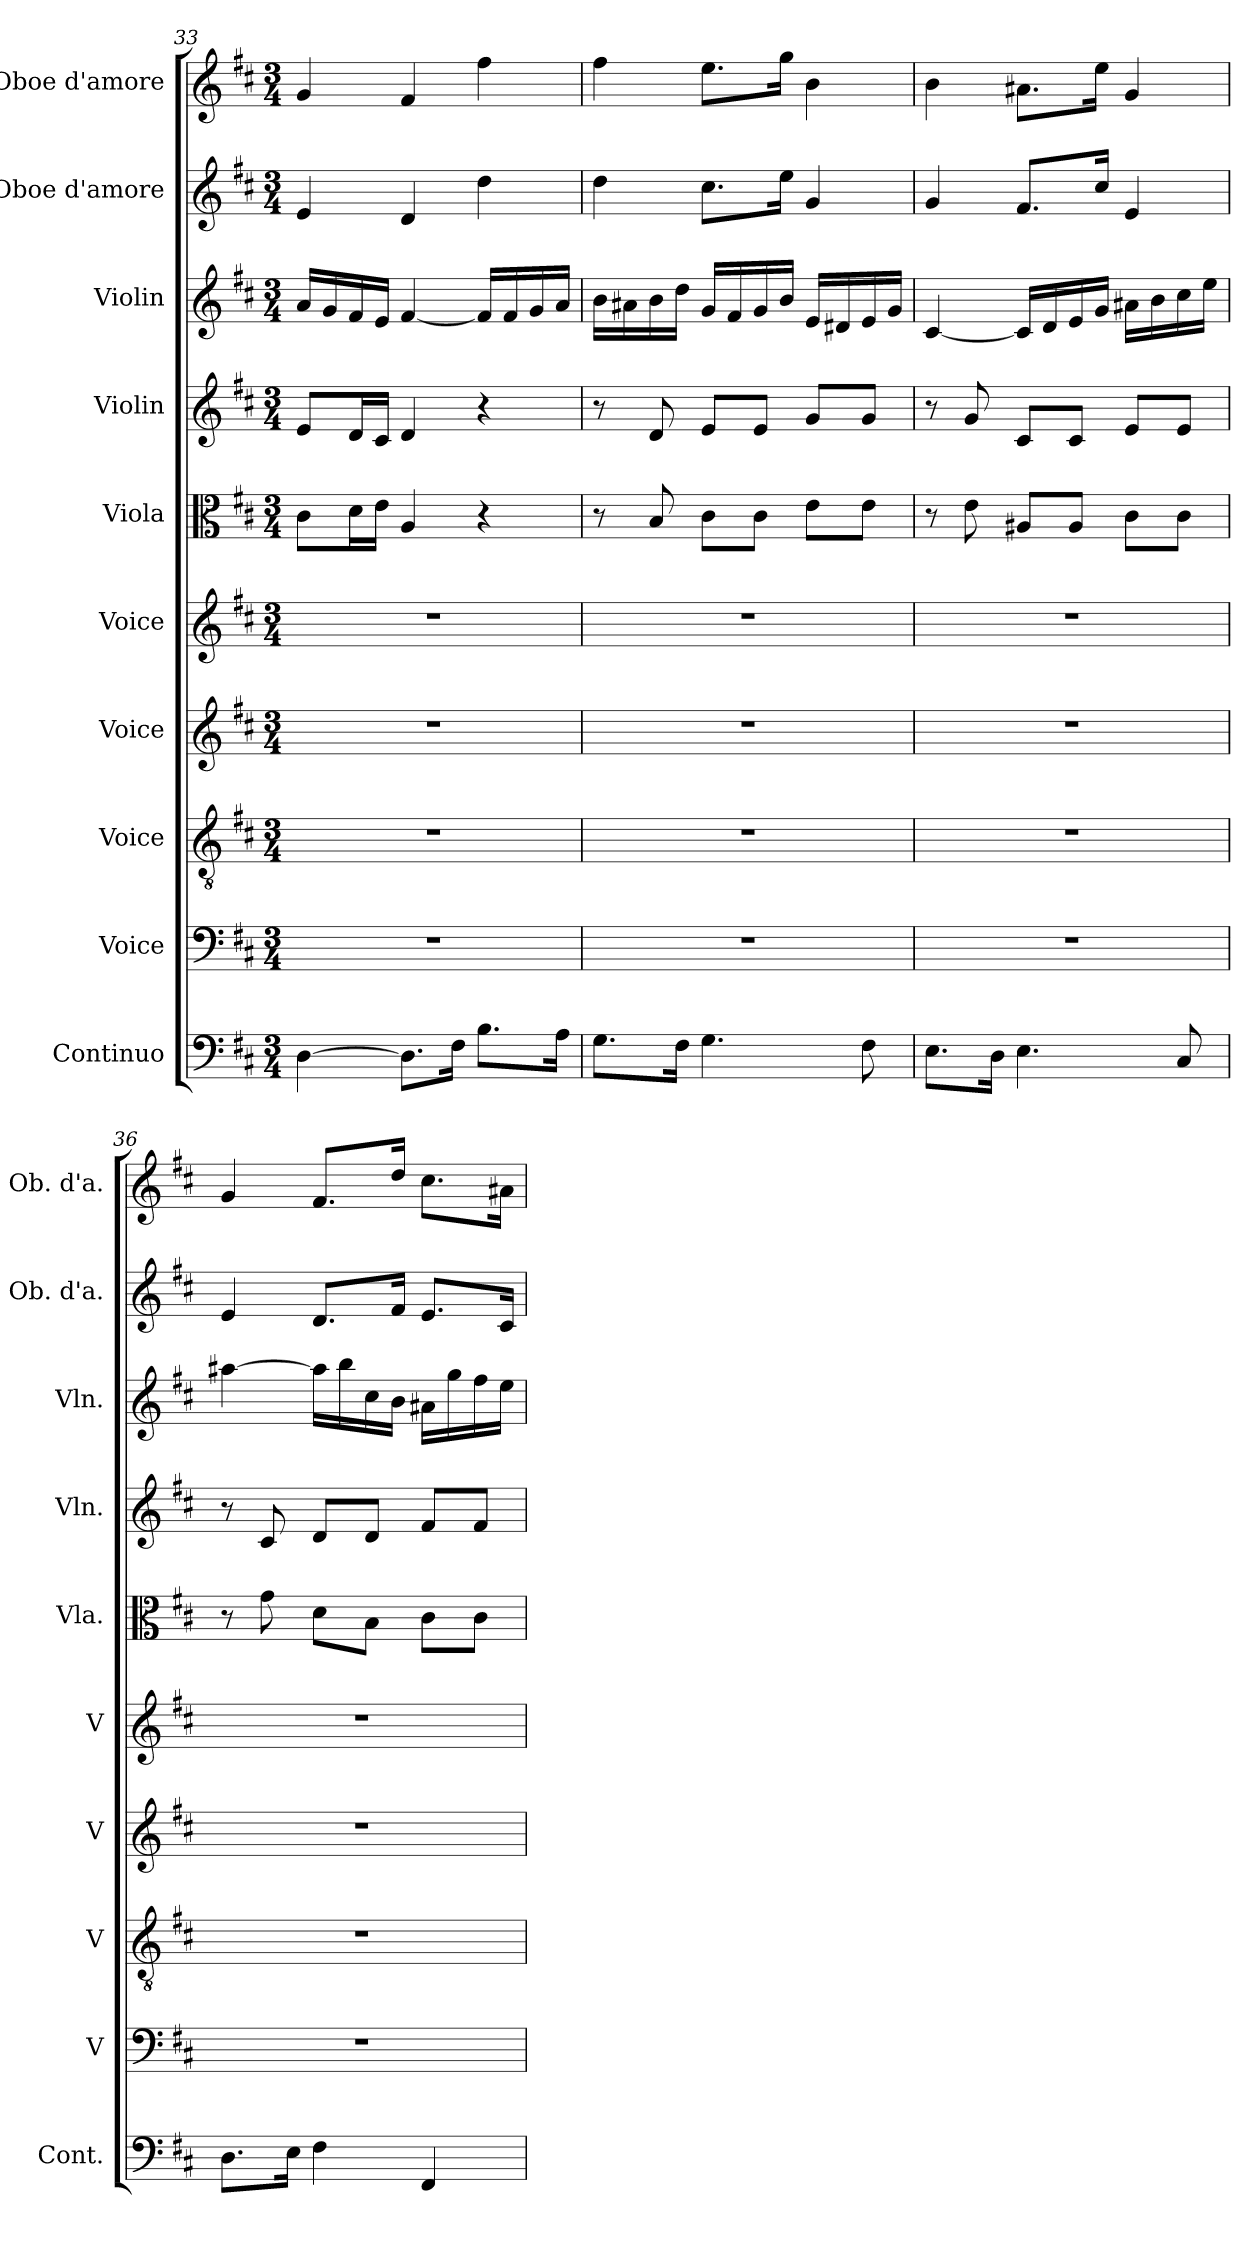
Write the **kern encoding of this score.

**kern	**kern	**kern	**kern	**kern	**kern	**kern	**kern	**kern	**kern
*part10	*part9	*part8	*part7	*part6	*part5	*part4	*part3	*part2	*part1
*staff10	*staff9	*staff8	*staff7	*staff6	*staff5	*staff4	*staff3	*staff2	*staff1
*I"Continuo	*I"Voice	*I"Voice	*I"Voice	*I"Voice	*I"Viola	*I"Violin	*I"Violin	*I"Oboe d'amore	*I"Oboe d'amore
*I'Cont.	*I'V	*I'V	*I'V	*I'V	*I'Vla.	*I'Vln.	*I'Vln.	*I'Ob. d'a.	*I'Ob. d'a.
*clefF4	*clefF4	*clefGv2	*clefG2	*clefG2	*clefC3	*clefG2	*clefG2	*clefG2	*clefG2
*k[f#c#]	*k[f#c#]	*k[f#c#]	*k[f#c#]	*k[f#c#]	*k[f#c#]	*k[f#c#]	*k[f#c#]	*k[f#c#]	*k[f#c#]
*M3/4	*M3/4	*M3/4	*M3/4	*M3/4	*M3/4	*M3/4	*M3/4	*M3/4	*M3/4
=33	=33	=33	=33	=33	=33	=33	=33	=33	=33
[4D	2.r	2.r	2.r	2.r	8c#L	8eL	16aLL	4e	4g
.	.	.	.	.	.	.	16g	.	.
.	.	.	.	.	16dL	16dL	16f#	.	.
.	.	.	.	.	16eJJ	16c#JJ	16eJJ	.	.
8.DL]	.	.	.	.	4A	4d	[4f#	4d	4f#
16F#Jk	.	.	.	.	.	.	.	.	.
8.BL	.	.	.	.	4r	4r	16f#LL]	4dd	4ff#
.	.	.	.	.	.	.	16f#	.	.
.	.	.	.	.	.	.	16g	.	.
16AJk	.	.	.	.	.	.	16aJJ	.	.
=34	=34	=34	=34	=34	=34	=34	=34	=34	=34
8.GL	2.r	2.r	2.r	2.r	8r	8r	16bLL	4dd	4ff#
.	.	.	.	.	.	.	16a#X	.	.
.	.	.	.	.	8B	8d	16b	.	.
16F#Jk	.	.	.	.	.	.	16ddJJ	.	.
4.G	.	.	.	.	8c#L	8eL	16gLL	8.cc#L	8.eeL
.	.	.	.	.	.	.	16f#	.	.
.	.	.	.	.	8c#J	8eJ	16g	.	.
.	.	.	.	.	.	.	16bJJ	16eeJk	16ggJk
.	.	.	.	.	8eL	8gL	16eLL	4g	4b
.	.	.	.	.	.	.	16d#X	.	.
8F#	.	.	.	.	8eJ	8gJ	16e	.	.
.	.	.	.	.	.	.	16gJJ	.	.
=35	=35	=35	=35	=35	=35	=35	=35	=35	=35
8.EL	2.r	2.r	2.r	2.r	8r	8r	[4c#	4g	4b
.	.	.	.	.	8e	8g	.	.	.
16DJk	.	.	.	.	.	.	.	.	.
4.E	.	.	.	.	8A#XL	8c#L	16c#LL]	8.f#L	8.a#XL
.	.	.	.	.	.	.	16d	.	.
.	.	.	.	.	8A#J	8c#J	16e	.	.
.	.	.	.	.	.	.	16gJJ	16cc#Jk	16eeJk
.	.	.	.	.	8c#L	8eL	16a#XLL	4e	4g
.	.	.	.	.	.	.	16b	.	.
8C#	.	.	.	.	8c#J	8eJ	16cc#	.	.
.	.	.	.	.	.	.	16eeJJ	.	.
=36	=36	=36	=36	=36	=36	=36	=36	=36	=36
8.DL	2.r	2.r	2.r	2.r	8r	8r	[4aa#X	4e	4g
.	.	.	.	.	8g	8c#	.	.	.
16EJk	.	.	.	.	.	.	.	.	.
4F#	.	.	.	.	8dL	8dL	16aa#LL]	8.dL	8.f#L
.	.	.	.	.	.	.	16bb	.	.
.	.	.	.	.	8BJ	8dJ	16cc#	.	.
.	.	.	.	.	.	.	16bJJ	16f#Jk	16ddJk
4FF#	.	.	.	.	8c#L	8f#L	16a#XLL	8.eL	8.cc#L
.	.	.	.	.	.	.	16gg	.	.
.	.	.	.	.	8c#J	8f#J	16ff#	.	.
.	.	.	.	.	.	.	16eeJJ	16c#Jk	16a#XJk
=	=	=	=	=	=	=	=	=	=
*-	*-	*-	*-	*-	*-	*-	*-	*-	*-
